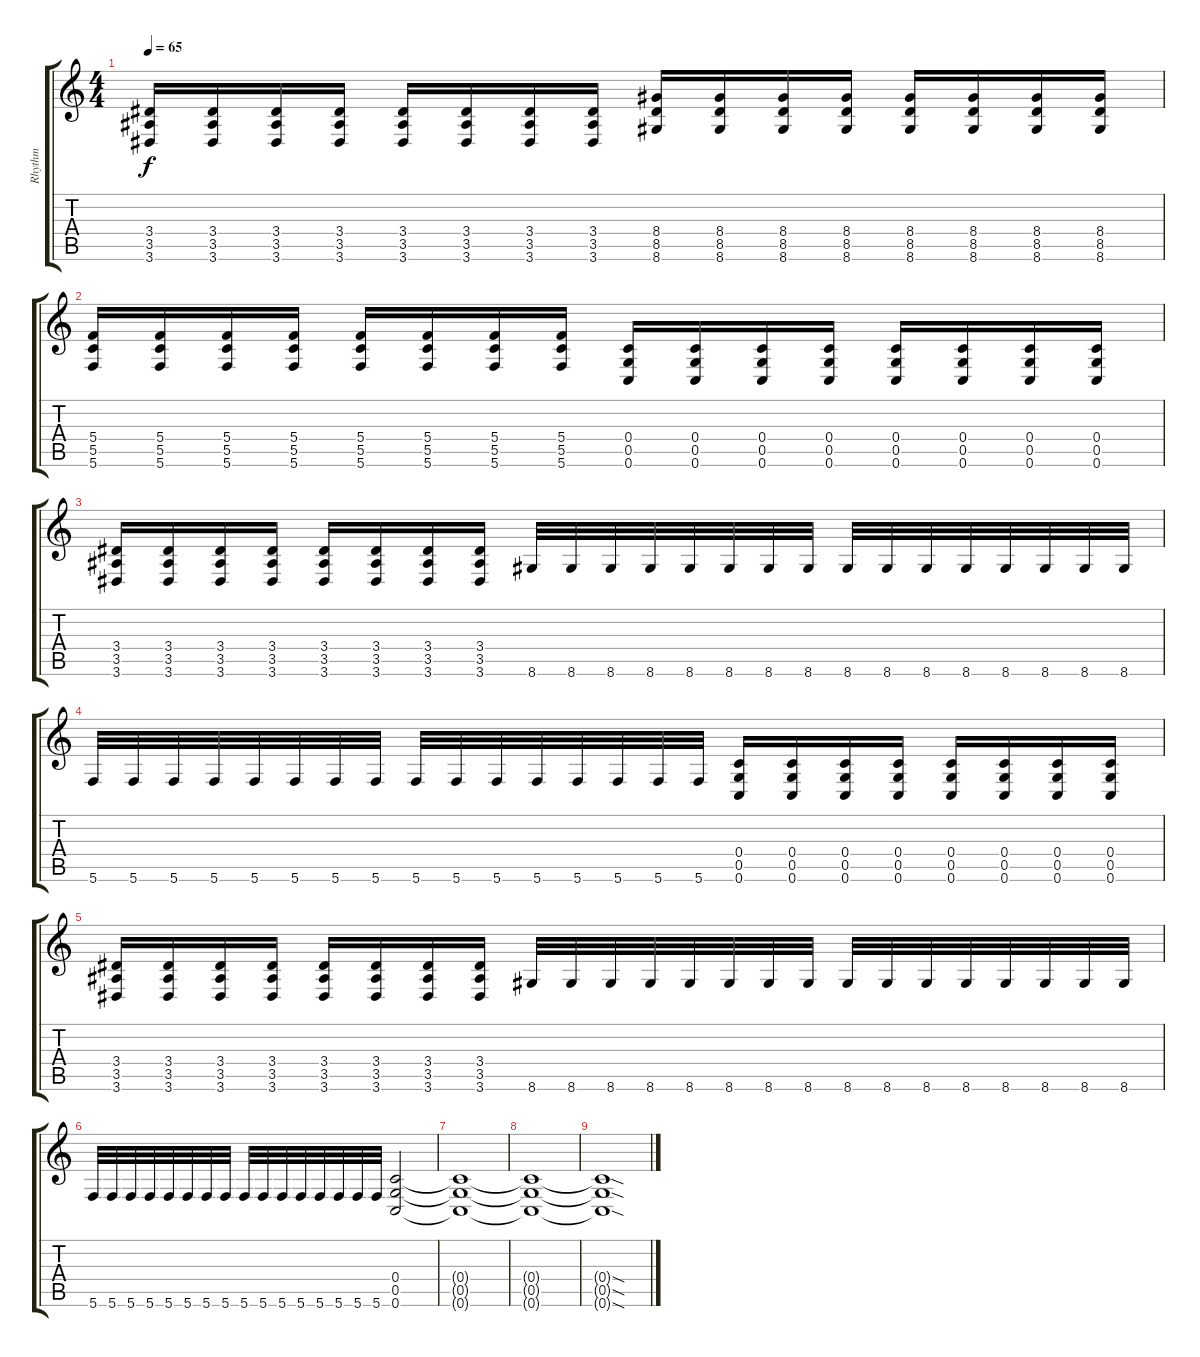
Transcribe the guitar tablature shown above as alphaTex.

\track ("Rhythm" "Rhythm") {instrument distortionguitar}
\staff {score tabs}
\tuning (D4 A3 F3 C3 G2 C2) {hide}
\ts (4 4)
\tempo 65
\clef g2
\ks c
(3.4 3.5 3.6).16{dy f} (3.4 3.5 3.6).16 (3.4 3.5 3.6).16 (3.4 3.5 3.6).16 (3.4 3.5 3.6).16 (3.4 3.5 3.6).16 (3.4 3.5 3.6).16 (3.4 3.5 3.6).16 (8.4 8.5 8.6).16 (8.4 8.5 8.6).16 (8.4 8.5 8.6).16 (8.4 8.5 8.6).16 (8.4 8.5 8.6).16 (8.4 8.5 8.6).16 (8.4 8.5 8.6).16 (8.4 8.5 8.6).16 |
(5.4 5.5 5.6).16 (5.4 5.5 5.6).16 (5.4 5.5 5.6).16 (5.4 5.5 5.6).16 (5.4 5.5 5.6).16 (5.4 5.5 5.6).16 (5.4 5.5 5.6).16 (5.4 5.5 5.6).16 (0.4 0.5 0.6).16 (0.4 0.5 0.6).16 (0.4 0.5 0.6).16 (0.4 0.5 0.6).16 (0.4 0.5 0.6).16 (0.4 0.5 0.6).16 (0.4 0.5 0.6).16 (0.4 0.5 0.6).16 |
(3.4 3.5 3.6).16 (3.4 3.5 3.6).16 (3.4 3.5 3.6).16 (3.4 3.5 3.6).16 (3.4 3.5 3.6).16 (3.4 3.5 3.6).16 (3.4 3.5 3.6).16 (3.4 3.5 3.6).16 8.6.32 8.6.32 8.6.32 8.6.32 8.6.32 8.6.32 8.6.32 8.6.32 8.6.32 8.6.32 8.6.32 8.6.32 8.6.32 8.6.32 8.6.32 8.6.32 |
5.6.32 5.6.32 5.6.32 5.6.32 5.6.32 5.6.32 5.6.32 5.6.32 5.6.32 5.6.32 5.6.32 5.6.32 5.6.32 5.6.32 5.6.32 5.6.32 (0.4 0.5 0.6).16 (0.4 0.5 0.6).16 (0.4 0.5 0.6).16 (0.4 0.5 0.6).16 (0.4 0.5 0.6).16 (0.4 0.5 0.6).16 (0.4 0.5 0.6).16 (0.4 0.5 0.6).16 |
(3.4 3.5 3.6).16 (3.4 3.5 3.6).16 (3.4 3.5 3.6).16 (3.4 3.5 3.6).16 (3.4 3.5 3.6).16 (3.4 3.5 3.6).16 (3.4 3.5 3.6).16 (3.4 3.5 3.6).16 8.6.32 8.6.32 8.6.32 8.6.32 8.6.32 8.6.32 8.6.32 8.6.32 8.6.32 8.6.32 8.6.32 8.6.32 8.6.32 8.6.32 8.6.32 8.6.32 |
5.6.32 5.6.32 5.6.32 5.6.32 5.6.32 5.6.32 5.6.32 5.6.32 5.6.32 5.6.32 5.6.32 5.6.32 5.6.32 5.6.32 5.6.32 5.6.32 (0.4 0.5 0.6).2 |
(0.4{t} 0.5{t} 0.6{t}).1 |
(0.4{t} 0.5{t} 0.6{t}).1 |
(0.4{sod t} 0.5{sod t} 0.6{sod t}).1
